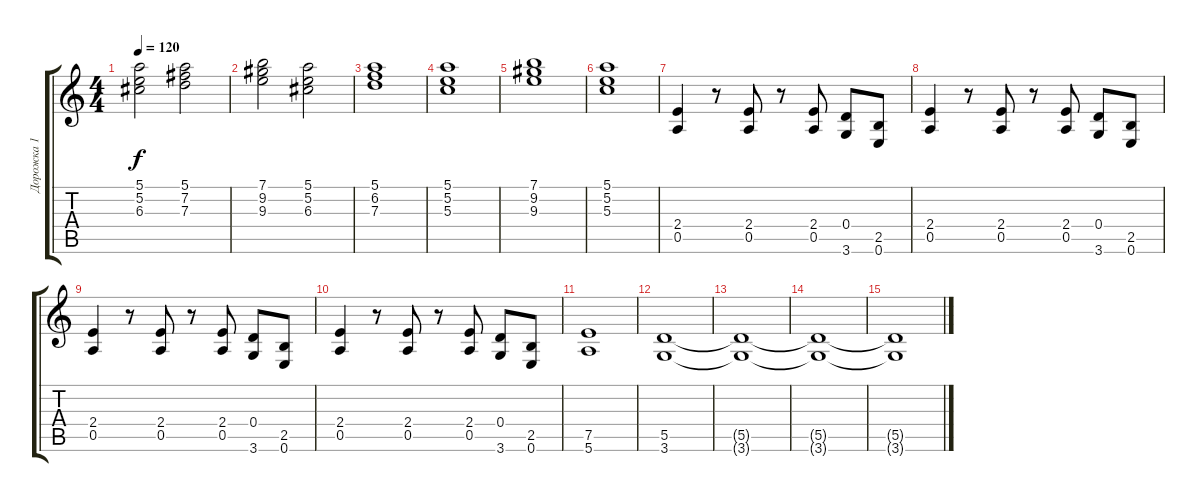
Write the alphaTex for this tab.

\track ("Дорожка 1" "Дорожка 1") {instrument distortionguitar}
\staff {score tabs}
\tuning (E4 B3 G3 D3 A2 E2) {hide}
\ts (4 4)
\tempo 120
\clef g2
\ks c
(5.1 5.2 6.3).2{dy f} (5.1 7.2 7.3).2 |
(7.1 9.2 9.3).2 (5.1 5.2 6.3).2 |
(5.1 6.2 7.3).1 |
(5.1 5.2 5.3).1 |
(7.1 9.2 9.3).1 |
(5.1 5.2 5.3).1 |
(2.4 0.5).4 r.8 (2.4 0.5).8 r.8 (2.4 0.5).8 (0.4 3.6).8 (2.5 0.6).8 |
(2.4 0.5).4 r.8 (2.4 0.5).8 r.8 (2.4 0.5).8 (0.4 3.6).8 (2.5 0.6).8 |
(2.4 0.5).4 r.8 (2.4 0.5).8 r.8 (2.4 0.5).8 (0.4 3.6).8 (2.5 0.6).8 |
(2.4 0.5).4 r.8 (2.4 0.5).8 r.8 (2.4 0.5).8 (0.4 3.6).8 (2.5 0.6).8 |
(7.5 5.6).1 |
(5.5 3.6).1 |
(5.5{t} 3.6{t}).1 |
(5.5{t} 3.6{t}).1 |
(5.5{t} 3.6{t}).1
